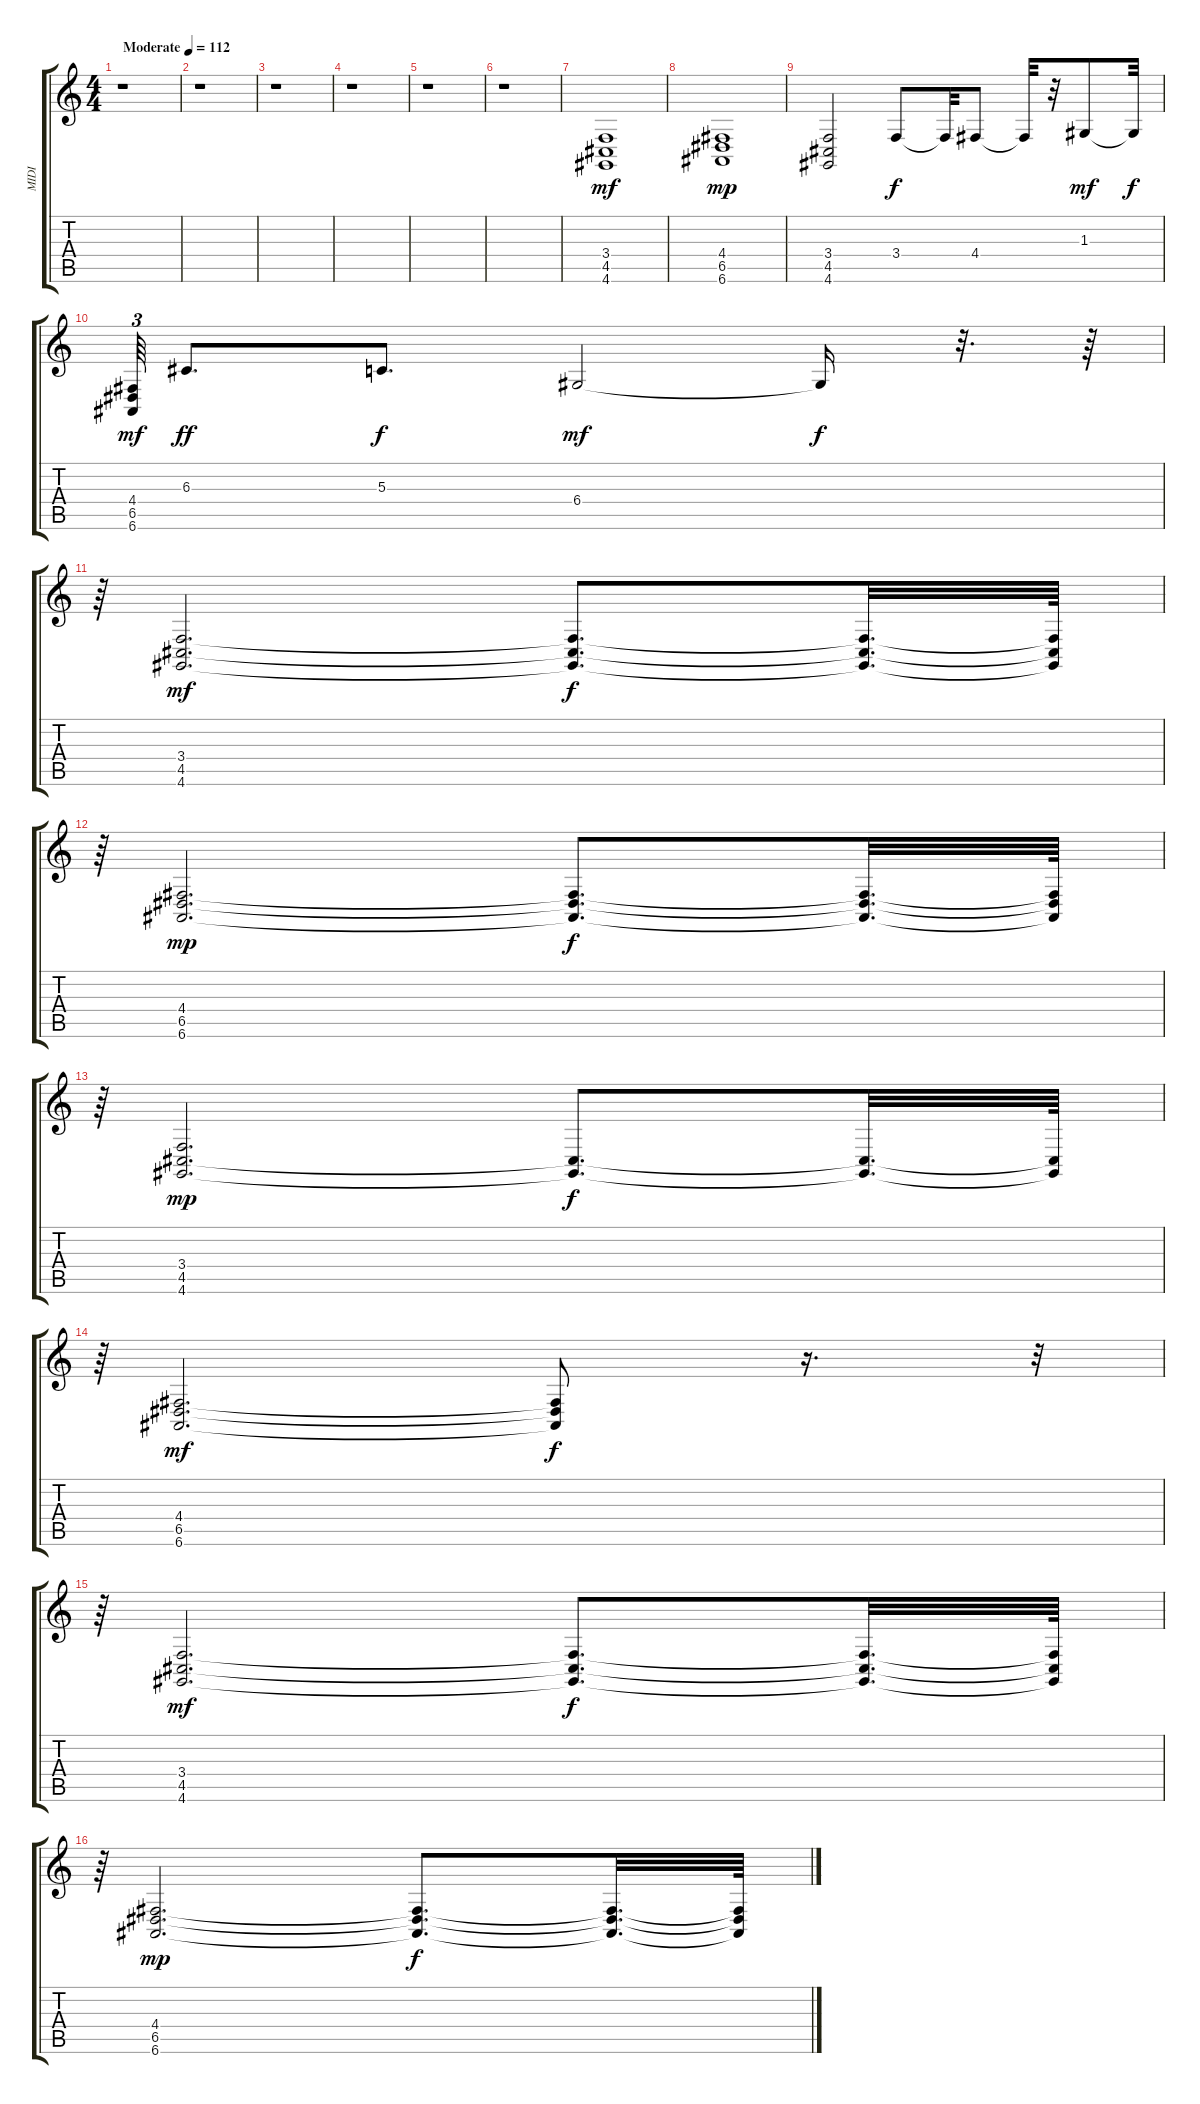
\track ("MIDI" "MIDI") {instrument acousticgrandpiano}
\staff {score tabs}
\tuning (E4 B3 G3 D3 A2 E2) {hide}
\ts (4 4)
\tempo (112 "Moderate")
\clef g2
\ks c
r.1{dy mf instrument acousticgrandpiano} |
r.1 |
r.1 |
r.1 |
r.1 |
r.1 |
(3.4 4.5 4.6).1 |
(4.4 6.5 6.6).1{dy mp} |
(3.4 4.5 4.6).2 3.4.8{dy f} 3.4{t}.32 4.4.8 4.4{t}.32 r.32 1.3.8{dy mf} 1.3{t}.32{dy f} |
(4.4 6.5 6.6).64{tu (3 2) dy mf} 6.3.8{d dy ff} 5.3.8{d dy f} 6.4.2{dy mf} 6.4{t}.16{dy f} r.32{d} r.64 |
r.64{tu (3 2)} (3.4 4.5 4.6).2{d dy mf} (3.4{t} 4.5{t} 4.6{t}).8{d dy f} (3.4{t} 4.5{t} 4.6{t}).32{d} (3.4{t} 4.5{t} 4.6{t}).64 |
r.64{tu (3 2)} (4.4 6.5 6.6).2{d dy mp} (4.4{t} 6.5{t} 6.6{t}).8{d dy f} (4.4{t} 6.5{t} 6.6{t}).32{d} (4.4{t} 6.5{t} 6.6{t}).64 |
r.64{tu (3 2)} (3.4 4.5 4.6).2{d dy mp} (4.5{t} 4.6{t}).8{d dy f} (4.5{t} 4.6{t}).32{d} (4.5{t} 4.6{t}).64 |
r.64{tu (3 2)} (4.4 6.5 6.6).2{d dy mf} (4.4{t} 6.5{t} 6.6{t}).8{dy f} r.16{d} r.32{tu (3 2)} |
r.64{tu (3 2)} (3.4 4.5 4.6).2{d dy mf} (3.4{t} 4.5{t} 4.6{t}).8{d dy f} (3.4{t} 4.5{t} 4.6{t}).32{d} (3.4{t} 4.5{t} 4.6{t}).64 |
r.64{tu (3 2)} (4.4 6.5 6.6).2{d dy mp} (4.4{t} 6.5{t} 6.6{t}).8{d dy f} (4.4{t} 6.5{t} 6.6{t}).32{d} (4.4{t} 6.5{t} 6.6{t}).64
